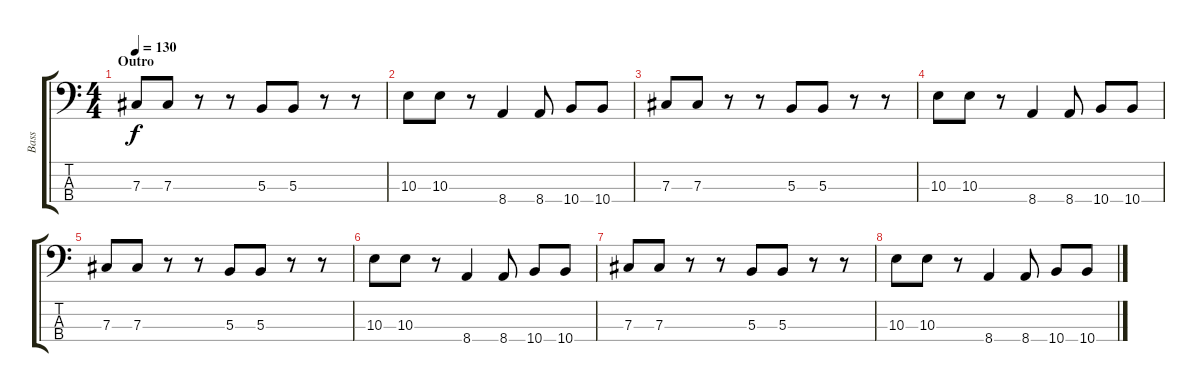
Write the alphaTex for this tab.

\track ("Bass" "Bass") {instrument electricbasspick}
\staff {score tabs}
\tuning (E2 B1 Gb1 Db1) {hide}
\ts (4 4)
\section ("" "Outro")
\tempo 130
\clef f4
\ks c
7.3.8{dy f} 7.3.8 r.8 r.8 5.3.8 5.3.8 r.8 r.8 |
10.3.8 10.3.8 r.8 8.4.4 8.4.8 10.4.8 10.4.8 |
7.3.8 7.3.8 r.8 r.8 5.3.8 5.3.8 r.8 r.8 |
10.3.8 10.3.8 r.8 8.4.4 8.4.8 10.4.8 10.4.8 |
7.3.8 7.3.8 r.8 r.8 5.3.8 5.3.8 r.8 r.8 |
10.3.8 10.3.8 r.8 8.4.4 8.4.8 10.4.8 10.4.8 |
7.3.8 7.3.8 r.8 r.8 5.3.8 5.3.8 r.8 r.8 |
10.3.8 10.3.8 r.8 8.4.4 8.4.8 10.4.8 10.4.8
